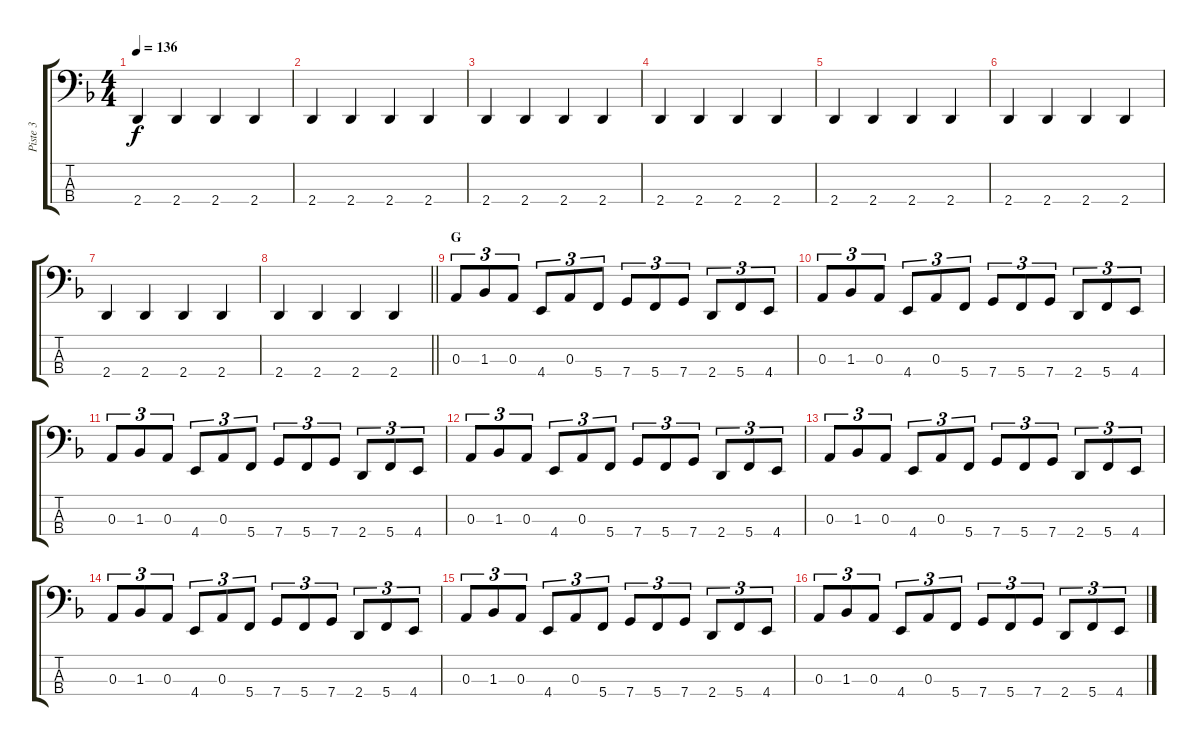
\track ("Piste 3" "Piste 3") {instrument electricbassfinger}
\staff {score tabs}
\tuning (G2 D2 A1 C1) {hide}
\ts (4 4)
\tempo 136
\clef f4
\ks f
2.4.4{dy f} 2.4.4 2.4.4 2.4.4 |
2.4.4 2.4.4 2.4.4 2.4.4 |
2.4.4 2.4.4 2.4.4 2.4.4 |
2.4.4 2.4.4 2.4.4 2.4.4 |
2.4.4 2.4.4 2.4.4 2.4.4 |
2.4.4 2.4.4 2.4.4 2.4.4 |
2.4.4 2.4.4 2.4.4 2.4.4 |
\barLineRight lightlight
2.4.4 2.4.4 2.4.4 2.4.4 |
\section ("" "G")
0.3.8{tu (3 2)} 1.3.8{tu (3 2)} 0.3.8{tu (3 2)} 4.4.8{tu (3 2)} 0.3.8{tu (3 2)} 5.4.8{tu (3 2)} 7.4.8{tu (3 2)} 5.4.8{tu (3 2)} 7.4.8{tu (3 2)} 2.4.8{tu (3 2)} 5.4.8{tu (3 2)} 4.4.8{tu (3 2)} |
0.3.8{tu (3 2)} 1.3.8{tu (3 2)} 0.3.8{tu (3 2)} 4.4.8{tu (3 2)} 0.3.8{tu (3 2)} 5.4.8{tu (3 2)} 7.4.8{tu (3 2)} 5.4.8{tu (3 2)} 7.4.8{tu (3 2)} 2.4.8{tu (3 2)} 5.4.8{tu (3 2)} 4.4.8{tu (3 2)} |
0.3.8{tu (3 2)} 1.3.8{tu (3 2)} 0.3.8{tu (3 2)} 4.4.8{tu (3 2)} 0.3.8{tu (3 2)} 5.4.8{tu (3 2)} 7.4.8{tu (3 2)} 5.4.8{tu (3 2)} 7.4.8{tu (3 2)} 2.4.8{tu (3 2)} 5.4.8{tu (3 2)} 4.4.8{tu (3 2)} |
0.3.8{tu (3 2)} 1.3.8{tu (3 2)} 0.3.8{tu (3 2)} 4.4.8{tu (3 2)} 0.3.8{tu (3 2)} 5.4.8{tu (3 2)} 7.4.8{tu (3 2)} 5.4.8{tu (3 2)} 7.4.8{tu (3 2)} 2.4.8{tu (3 2)} 5.4.8{tu (3 2)} 4.4.8{tu (3 2)} |
0.3.8{tu (3 2)} 1.3.8{tu (3 2)} 0.3.8{tu (3 2)} 4.4.8{tu (3 2)} 0.3.8{tu (3 2)} 5.4.8{tu (3 2)} 7.4.8{tu (3 2)} 5.4.8{tu (3 2)} 7.4.8{tu (3 2)} 2.4.8{tu (3 2)} 5.4.8{tu (3 2)} 4.4.8{tu (3 2)} |
0.3.8{tu (3 2)} 1.3.8{tu (3 2)} 0.3.8{tu (3 2)} 4.4.8{tu (3 2)} 0.3.8{tu (3 2)} 5.4.8{tu (3 2)} 7.4.8{tu (3 2)} 5.4.8{tu (3 2)} 7.4.8{tu (3 2)} 2.4.8{tu (3 2)} 5.4.8{tu (3 2)} 4.4.8{tu (3 2)} |
0.3.8{tu (3 2)} 1.3.8{tu (3 2)} 0.3.8{tu (3 2)} 4.4.8{tu (3 2)} 0.3.8{tu (3 2)} 5.4.8{tu (3 2)} 7.4.8{tu (3 2)} 5.4.8{tu (3 2)} 7.4.8{tu (3 2)} 2.4.8{tu (3 2)} 5.4.8{tu (3 2)} 4.4.8{tu (3 2)} |
0.3.8{tu (3 2)} 1.3.8{tu (3 2)} 0.3.8{tu (3 2)} 4.4.8{tu (3 2)} 0.3.8{tu (3 2)} 5.4.8{tu (3 2)} 7.4.8{tu (3 2)} 5.4.8{tu (3 2)} 7.4.8{tu (3 2)} 2.4.8{tu (3 2)} 5.4.8{tu (3 2)} 4.4.8{tu (3 2)}
